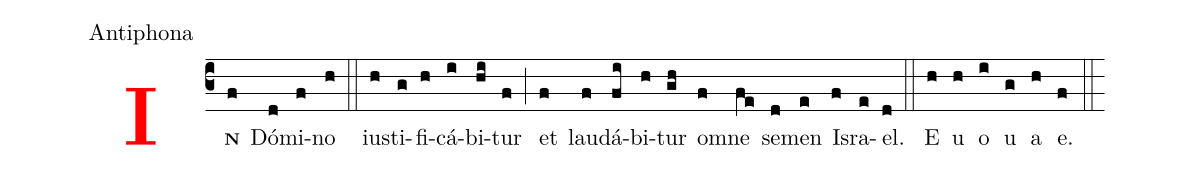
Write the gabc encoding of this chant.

office-part: Antiphona;
%%
<v>\bf\textcolor{red}{I}</v><v>\bf\scriptsize{N}</v>(c3f) Dó(d)mi(f)no(h) (::) iu(h)sti(g)fi(h)cá(i)bi(hi)tur(f)
(;) et(f) lau(f)dá(fi)bi(h)tur(gh) om(f)ne(fe) se(d)men(e) Is(f)ra(e)el.(d)  (::) E(h) u(h) o(i) u(g) a(h) e.(f) (::)
